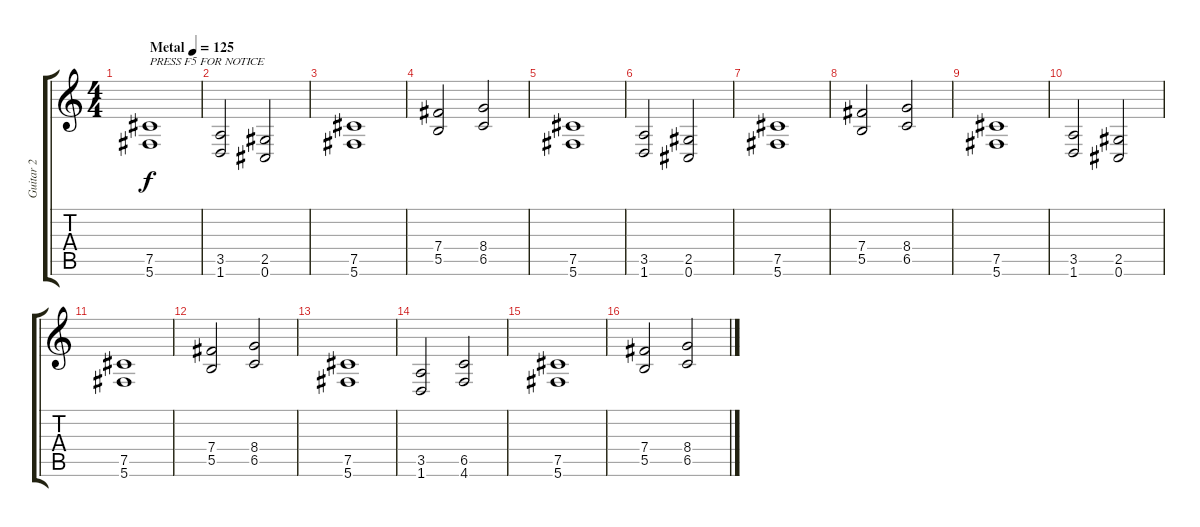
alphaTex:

\track ("Guitar 2" "Guitar 2") {instrument overdrivenguitar}
\staff {score tabs}
\tuning (Db4 Ab3 E3 B2 Gb2 Db2) {hide}
\ts (4 4)
\tempo (125 "Metal")
\clef g2
\ks c
(7.5 5.6).1{txt "PRESS F5 FOR NOTICE" dy f instrument overdrivenguitar} |
(3.5 1.6).2 (2.5 0.6).2 |
(7.5 5.6).1 |
(7.4 5.5).2 (8.4 6.5).2 |
(7.5 5.6).1 |
(3.5 1.6).2 (2.5 0.6).2 |
(7.5 5.6).1 |
(7.4 5.5).2 (8.4 6.5).2 |
(7.5 5.6).1 |
(3.5 1.6).2 (2.5 0.6).2 |
(7.5 5.6).1 |
(7.4 5.5).2 (8.4 6.5).2 |
(7.5 5.6).1 |
(3.5 1.6).2 (6.5 4.6).2 |
(7.5 5.6).1 |
(7.4 5.5).2 (8.4 6.5).2
